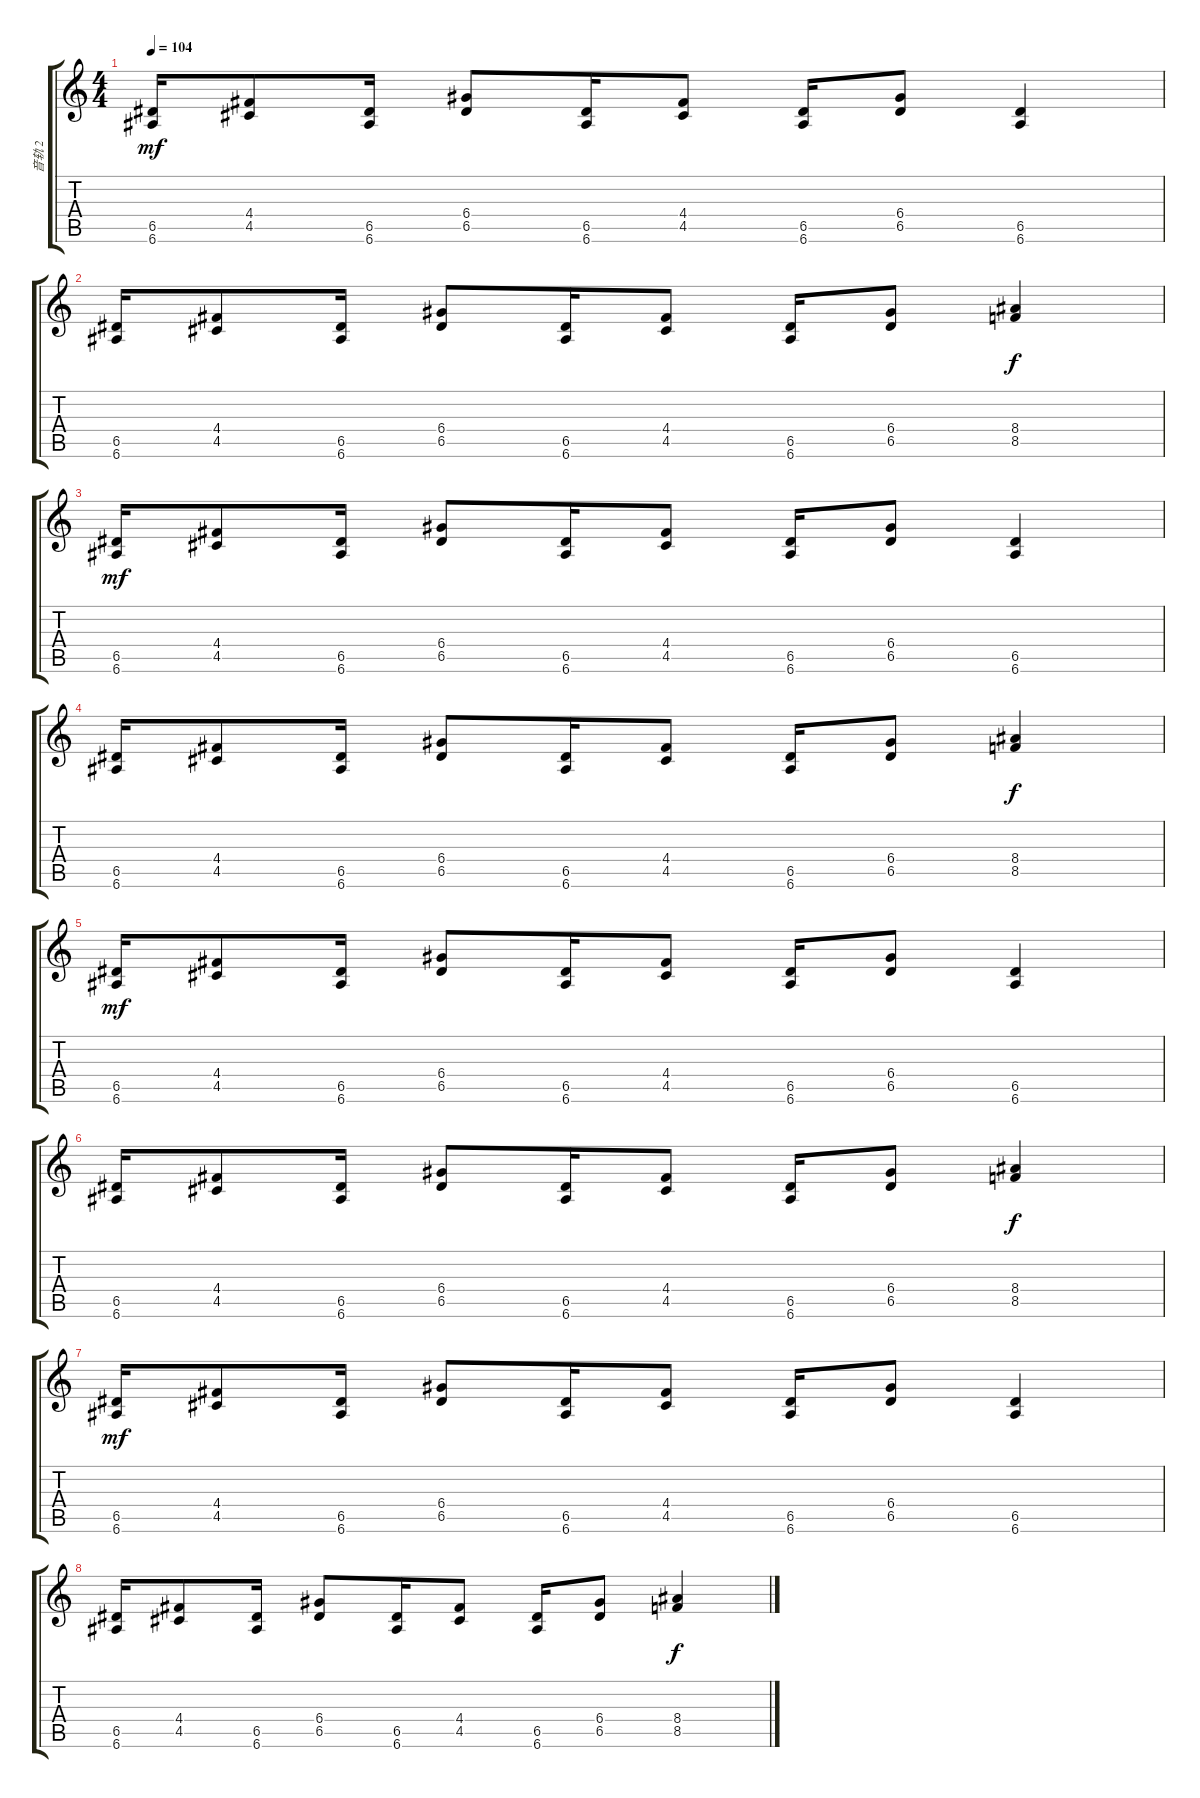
\track ("音轨 2" "音轨 2") {instrument distortionguitar}
\staff {score tabs}
\tuning (E4 B3 G3 D3 A2 E2) {hide}
\ts (4 4)
\tempo 104
\clef g2
\ks c
(6.5 6.6).16{dy mf} (4.4 4.5).8 (6.5 6.6).16 (6.4 6.5).8 (6.5 6.6).16 (4.4 4.5).8 (6.5 6.6).16 (6.4 6.5).8 (6.5 6.6).4 |
(6.5 6.6).16 (4.4 4.5).8 (6.5 6.6).16 (6.4 6.5).8 (6.5 6.6).16 (4.4 4.5).8 (6.5 6.6).16 (6.4 6.5).8 (8.4 8.5).4{dy f} |
(6.5 6.6).16{dy mf} (4.4 4.5).8 (6.5 6.6).16 (6.4 6.5).8 (6.5 6.6).16 (4.4 4.5).8 (6.5 6.6).16 (6.4 6.5).8 (6.5 6.6).4 |
(6.5 6.6).16 (4.4 4.5).8 (6.5 6.6).16 (6.4 6.5).8 (6.5 6.6).16 (4.4 4.5).8 (6.5 6.6).16 (6.4 6.5).8 (8.4 8.5).4{dy f} |
(6.5 6.6).16{dy mf} (4.4 4.5).8 (6.5 6.6).16 (6.4 6.5).8 (6.5 6.6).16 (4.4 4.5).8 (6.5 6.6).16 (6.4 6.5).8 (6.5 6.6).4 |
(6.5 6.6).16 (4.4 4.5).8 (6.5 6.6).16 (6.4 6.5).8 (6.5 6.6).16 (4.4 4.5).8 (6.5 6.6).16 (6.4 6.5).8 (8.4 8.5).4{dy f} |
(6.5 6.6).16{dy mf} (4.4 4.5).8 (6.5 6.6).16 (6.4 6.5).8 (6.5 6.6).16 (4.4 4.5).8 (6.5 6.6).16 (6.4 6.5).8 (6.5 6.6).4 |
(6.5 6.6).16 (4.4 4.5).8 (6.5 6.6).16 (6.4 6.5).8 (6.5 6.6).16 (4.4 4.5).8 (6.5 6.6).16 (6.4 6.5).8 (8.4 8.5).4{dy f}
